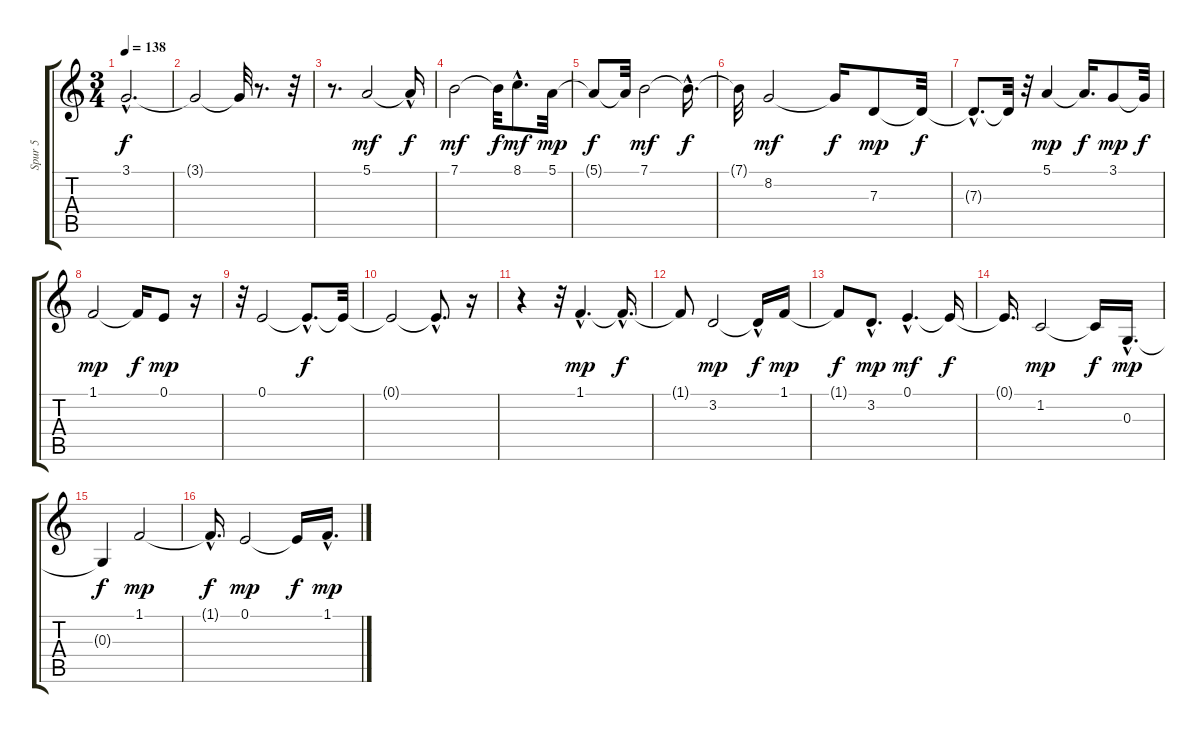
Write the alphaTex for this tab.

\track ("Spur 5" "Spur 5") {instrument synthvoice}
\staff {score tabs}
\tuning (E4 B3 G3 D3 A2 E2) {hide}
\ts (3 4)
\tempo 138
\clef g2
\ks c
3.1{hac t}.2{d dy f} |
3.1{t}.2 3.1{t}.32 r.8{d} r.32 |
r.8{d} 5.1.2{dy mf} 5.1{hac t}.16{dy f} |
7.1.2{dy mf} 7.1{t}.32{dy f} 8.1{hac}.8{d dy mf} 5.1.32{dy mp} |
5.1{t}.8{dy f} 5.1{t}.32 7.1.2{dy mf} 7.1{hac t}.16{d dy f} |
7.1{t}.32 8.2.2{dy mf} 8.2{t}.16{dy f} 7.3.8{dy mp} 7.3{t}.32{dy f} |
7.3{hac t}.8{d} 7.3{t}.32 r.32 5.1.4{dy mp} 5.1{t}.16{d dy f} 3.1.8{dy mp} 3.1{t}.32{dy f} |
1.1.2{dy mp} 1.1{t}.16{dy f} 0.1.8{dy mp} r.16 |
r.32 0.1.2 0.1{hac t}.8{d dy f} 0.1{t}.32 |
0.1{t}.2 0.1{hac t}.8{d} r.16 |
r.4 r.32 1.1{hac}.4{d dy mp} 1.1{hac t}.16{d dy f} |
1.1{t}.8 3.2.2{dy mp} 3.2{hac t}.16{dy f} 1.1.16{dy mp} |
1.1{t}.8{dy f} 3.2{hac}.8{d dy mp} 0.1{hac}.4{d dy mf} 0.1{t}.16{dy f} |
0.1{t}.16{d} 1.2.2{dy mp} 1.2{t}.16{dy f} 0.3{hac}.16{d dy mp} |
0.3{t}.4{dy f} 1.1.2{dy mp} |
1.1{hac t}.16{d dy f} 0.1.2{dy mp} 0.1{t}.16{dy f} 1.1{hac}.16{d dy mp}
